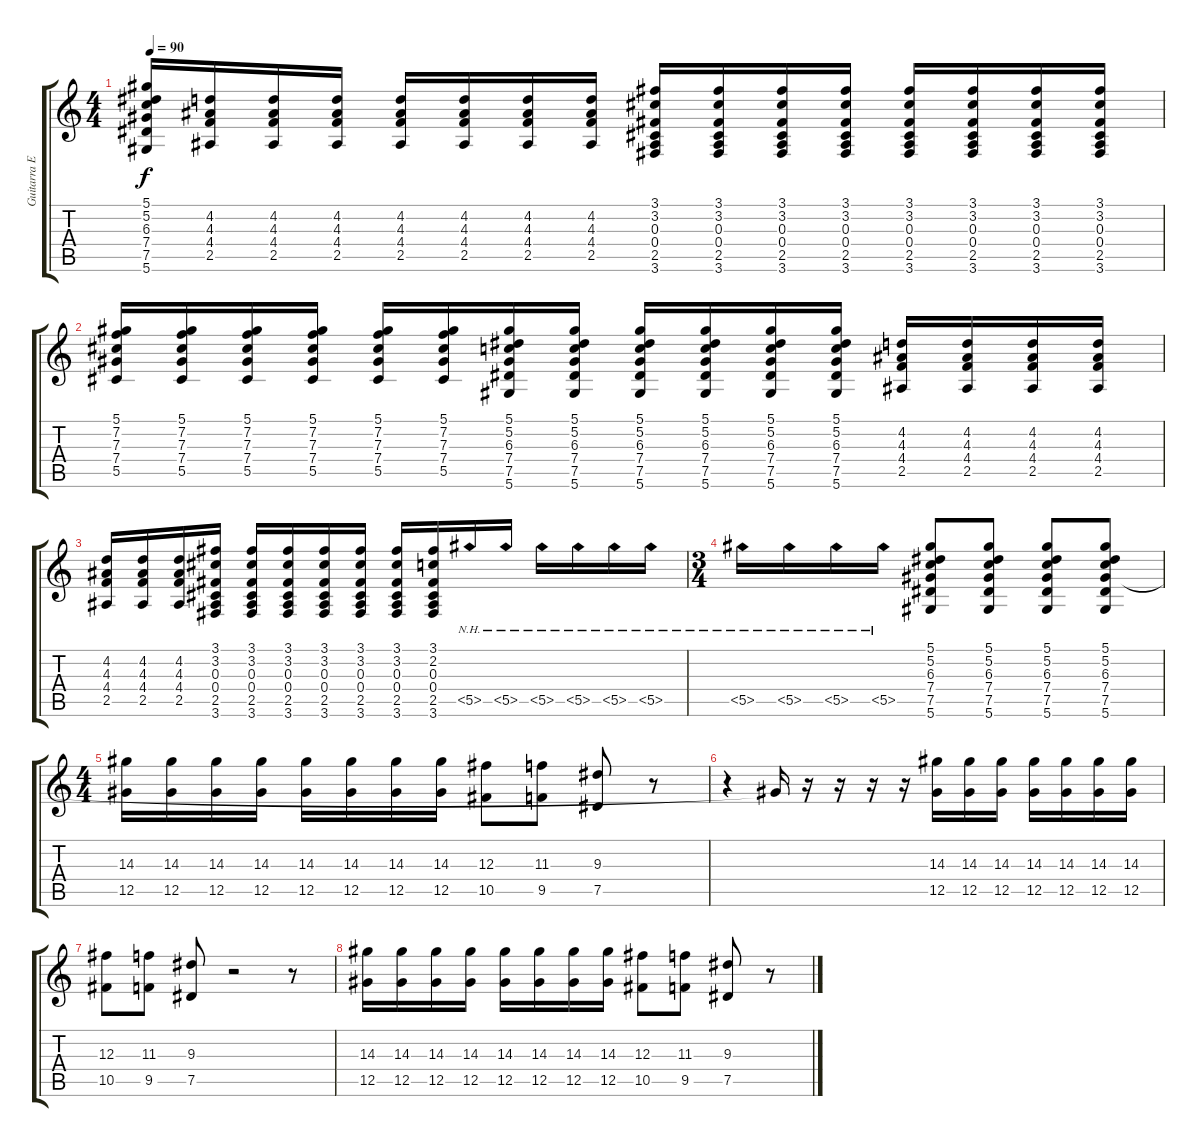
\track ("Guitarra Eb 1" "Guitarra E") {instrument distortionguitar}
\staff {score tabs}
\tuning (Eb4 Bb3 Gb3 Db3 Ab2 Eb2) {hide}
\ts (4 4)
\tempo 90
\clef g2
\ks c
(5.1 5.2 6.3 7.4 7.5 5.6).16{dy f} (4.2 4.3 4.4 2.5).16 (4.2 4.3 4.4 2.5).16 (4.2 4.3 4.4 2.5).16 (4.2 4.3 4.4 2.5).16 (4.2 4.3 4.4 2.5).16 (4.2 4.3 4.4 2.5).16 (4.2 4.3 4.4 2.5).16 (3.1 3.2 0.3 0.4 2.5 3.6).16 (3.1 3.2 0.3 0.4 2.5 3.6).16 (3.1 3.2 0.3 0.4 2.5 3.6).16 (3.1 3.2 0.3 0.4 2.5 3.6).16 (3.1 3.2 0.3 0.4 2.5 3.6).16 (3.1 3.2 0.3 0.4 2.5 3.6).16 (3.1 3.2 0.3 0.4 2.5 3.6).16 (3.1 3.2 0.3 0.4 2.5 3.6).16 |
(5.1 7.2 7.3 7.4 5.5).16 (5.1 7.2 7.3 7.4 5.5).16 (5.1 7.2 7.3 7.4 5.5).16 (5.1 7.2 7.3 7.4 5.5).16 (5.1 7.2 7.3 7.4 5.5).16 (5.1 7.2 7.3 7.4 5.5).16 (5.1 5.2 6.3 7.4 7.5 5.6).16 (5.1 5.2 6.3 7.4 7.5 5.6).16 (5.1 5.2 6.3 7.4 7.5 5.6).16 (5.1 5.2 6.3 7.4 7.5 5.6).16 (5.1 5.2 6.3 7.4 7.5 5.6).16 (5.1 5.2 6.3 7.4 7.5 5.6).16 (4.2 4.3 4.4 2.5).16 (4.2 4.3 4.4 2.5).16 (4.2 4.3 4.4 2.5).16 (4.2 4.3 4.4 2.5).16 |
(4.2 4.3 4.4 2.5).16 (4.2 4.3 4.4 2.5).16 (4.2 4.3 4.4 2.5).16 (3.1 3.2 0.3 0.4 2.5 3.6).16 (3.1 3.2 0.3 0.4 2.5 3.6).16 (3.1 3.2 0.3 0.4 2.5 3.6).16 (3.1 3.2 0.3 0.4 2.5 3.6).16 (3.1 3.2 0.3 0.4 2.5 3.6).16 (3.1 3.2 0.3 0.4 2.5 3.6).16 (3.1 2.2 0.3 0.4 2.5 3.6).16 5.5{nh}.16 5.5{nh}.16 5.5{nh}.16 5.5{nh}.16 5.5{nh}.16 5.5{nh}.16 |
\ts (3 4)
5.5{nh}.16 5.5{nh}.16 5.5{nh}.16 5.5{nh}.16 (5.1 5.2 6.3 7.4 7.5 5.6).8 (5.1 5.2 6.3 7.4 7.5 5.6).8 (5.1 5.2 6.3 7.4 7.5 5.6).8 (5.1 5.2 6.3 7.4 7.5 5.6).8 |
\ts (4 4)
(14.3 12.5).16 (14.3 12.5).16 (14.3 12.5).16 (14.3 12.5).16 (14.3 12.5).16 (14.3 12.5).16 (14.3 12.5).16 (14.3 12.5).16 (12.3 10.5).8 (11.3 9.5).8 (9.3 7.5).8 r.8 |
r.4 7.4{t}.16 r.16 r.16 r.16 r.16 (14.3 12.5).16 (14.3 12.5).16 (14.3 12.5).16 (14.3 12.5).16 (14.3 12.5).16 (14.3 12.5).16 (14.3 12.5).16 |
(12.3 10.5).8 (11.3 9.5).8 (9.3 7.5).8 r.2 r.8 |
(14.3 12.5).16 (14.3 12.5).16 (14.3 12.5).16 (14.3 12.5).16 (14.3 12.5).16 (14.3 12.5).16 (14.3 12.5).16 (14.3 12.5).16 (12.3 10.5).8 (11.3 9.5).8 (9.3 7.5).8 r.8
